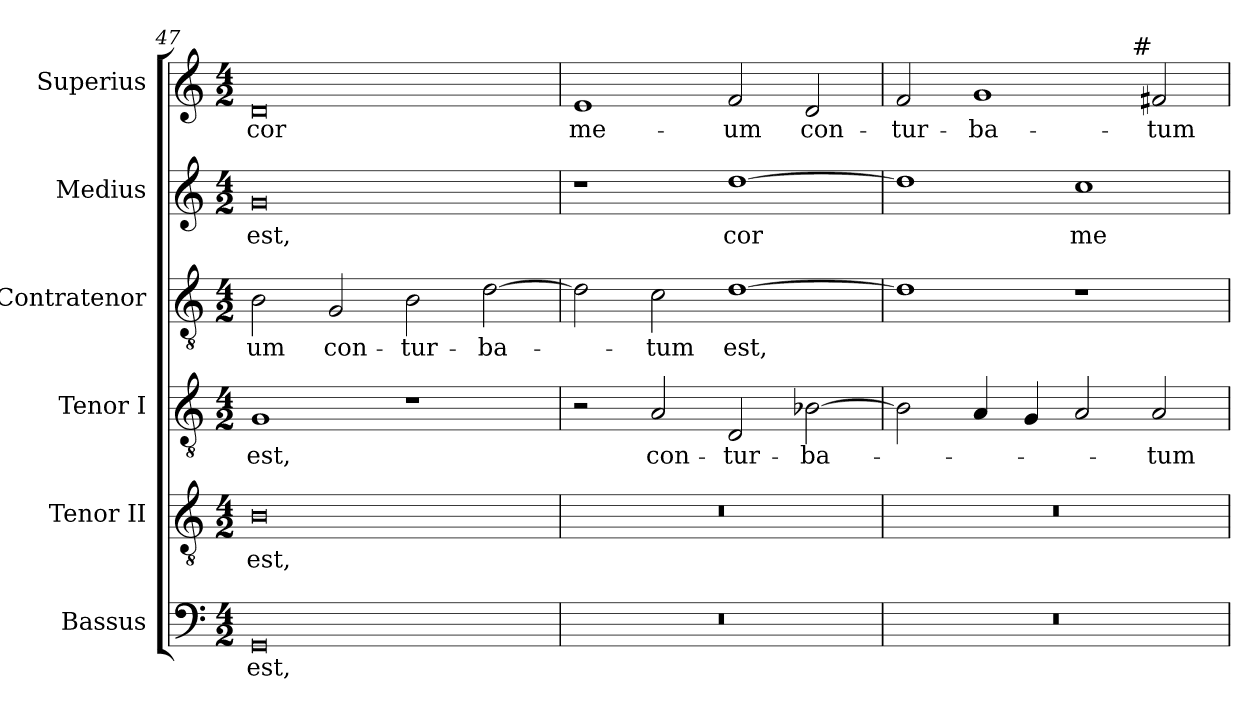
**kern	**text	**kern	**text	**kern	**text	**kern	**text	**kern	**text	**kern	**text
*part6	*part6	*part5	*part5	*part4	*part4	*part3	*part3	*part2	*part2	*part1	*part1
*staff6	*staff6	*staff5	*staff5	*staff4	*staff4	*staff3	*staff3	*staff2	*staff2	*staff1	*staff1
*I"Bassus	*	*I"Tenor II	*	*I"Tenor I	*	*I"Contratenor	*	*I"Medius	*	*I"Superius	*
*I'B.	*	*I'T. II	*	*I'T. I	*	*I'Ct.	*	*I'M.	*	*I'S.	*
!!LO:PB:g=z
*clefF4	*	*clefGv2	*	*clefGv2	*	*clefGv2	*	*clefG2	*	*clefG2	*
*	*	*ITrd7c12	*	*ITrd7c12	*	*ITrd7c12	*	*	*	*	*
*k[]	*	*k[]	*	*k[]	*	*k[]	*	*k[]	*	*k[]	*
*C:	*	*C:	*	*C:	*	*C:	*	*C:	*	*C:	*
*M4/2	*	*M4/2	*	*M4/2	*	*M4/2	*	*M4/2	*	*M4/2	*
=47	=47	=47	=47	=47	=47	=47	=47	=47	=47	=47	=47
!	!LO:LY:b:color=#000000	!	!	!	!	!	!	!	!	!	!
!	!	!	!LO:LY:b:color=#000000	!	!	!	!	!	!	!	!
!	!	!	!	!	!LO:LY:b:color=#000000	!	!	!	!	!	!
!	!	!	!	!	!	!	!LO:LY:b:color=#000000	!	!	!	!
!	!	!	!	!	!	!	!	!	!LO:LY:b:color=#000000	!	!
!	!	!	!	!	!	!	!	!	!	!	!LO:LY:b:color=#000000
0GGi	est,	0BBi	est,	1GGi	est,	2BBi\	-um	0gi	est,	0di	cor
!	!	!	!	!	!	!	!LO:LY:b:color=#000000	!	!	!	!
.	.	.	.	.	.	2GGi/	con-	.	.	.	.
!	!	!	!	!	!	!	!LO:LY:b:color=#000000	!	!	!	!
.	.	.	.	1r	.	2BBi\	-tur-	.	.	.	.
!	!	!	!	!	!	!	!LO:LY:b:color=#000000	!	!	!	!
.	.	.	.	.	.	[>2Di\	-ba-	.	.	.	.
=48	=48	=48	=48	=48	=48	=48	=48	=48	=48	=48	=48
!LO:N:vis=1	!	!LO:N:vis=1	!	!	!	!	!	!	!	!	!
!	!	!	!	!	!	!	!	!	!	!	!LO:LY:b:color=#000000
0r	.	0r	.	2r	.	2Di\]	.	1r	.	1ei	me-
!	!	!	!	!	!LO:LY:b:color=#000000	!	!	!	!	!	!
!	!	!	!	!	!	!	!LO:LY:b:color=#000000	!	!	!	!
.	.	.	.	2AAi/	con-	2Ci\	-tum	.	.	.	.
!	!	!	!	!	!LO:LY:b:color=#000000	!	!	!	!	!	!
!	!	!	!	!	!	!	!LO:LY:b:color=#000000	!	!	!	!
!	!	!	!	!	!	!	!	!	!LO:LY:b:color=#000000	!	!
!	!	!	!	!	!	!	!	!	!	!	!LO:LY:b:color=#000000
.	.	.	.	2DDi/	-tur-	[>1Di	est,	[>1ddi	cor	2fi/	-um
!	!	!	!	!	!LO:LY:b:color=#000000	!	!	!	!	!	!
!	!	!	!	!	!	!	!	!	!	!	!LO:LY:b:color=#000000
.	.	.	.	[>2BB-Xi\	-ba-	.	.	.	.	2di/	con-
=49	=49	=49	=49	=49	=49	=49	=49	=49	=49	=49	=49
!LO:N:vis=1	!	!LO:N:vis=1	!	!	!	!	!	!	!	!	!
!	!	!	!	!	!	!	!	!	!	!	!LO:LY:b:color=#000000
0r	.	0r	.	2BB-i\]	.	1Di]	.	1ddi]	.	2fi/	-tur-
!	!	!	!	!	!	!	!	!	!	!	!LO:LY:b:color=#000000
.	.	.	.	4AAi/	.	.	.	.	.	1gi	-ba-
.	.	.	.	4GGi/	.	.	.	.	.	.	.
!	!	!	!	!	!	!	!	!	!LO:LY:b:color=#000000	!	!
.	.	.	.	2AAi/	.	1r	.	1cci	me-	.	.
!	!	!	!	!	!LO:LY:b:color=#000000	!	!	!	!	!	!
!	!	!	!	!	!	!	!	!	!	!LO:TX:a:rj:t=#	!
!	!	!	!	!	!	!	!	!	!	!	!LO:LY:b:color=#000000
.	.	.	.	2AAi/	-tum	.	.	.	.	2f#i/	-tum
=	=	=	=	=	=	=	=	=	=	=	=
*-	*-	*-	*-	*-	*-	*-	*-	*-	*-	*-	*-
